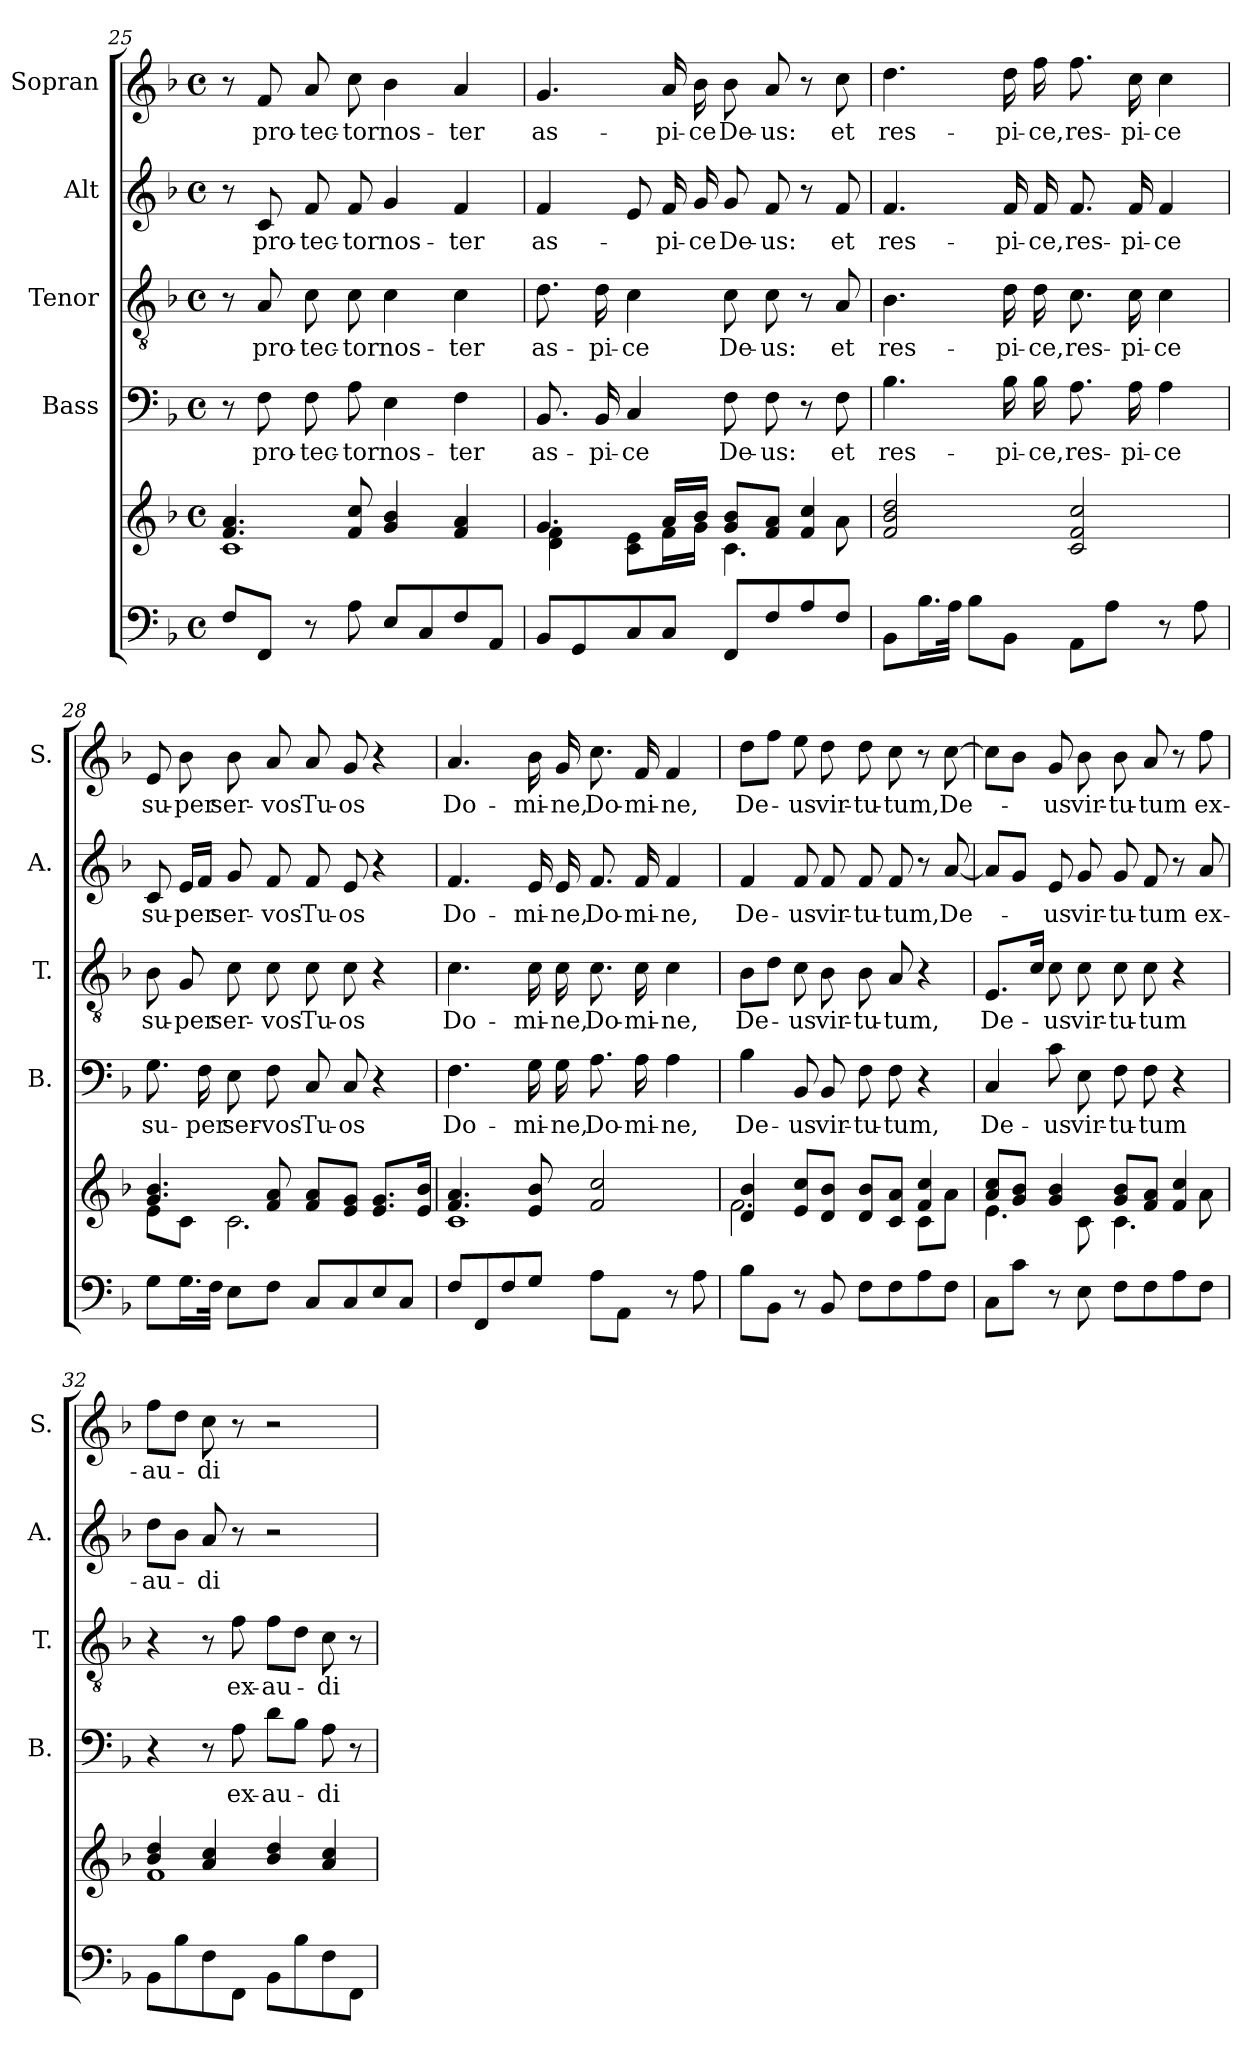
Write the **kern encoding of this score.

**kern	**kern	**kern	**text	**kern	**text	**kern	**text	**kern	**text
*part5	*part5	*part4	*part4	*part3	*part3	*part2	*part2	*part1	*part1
*staff6	*staff5	*staff4	*staff4	*staff3	*staff3	*staff2	*staff2	*staff1	*staff1
*	*	*I"Bass	*	*I"Tenor	*	*I"Alt	*	*I"Sopran	*
*	*	*I'B.	*	*I'T.	*	*I'A.	*	*I'S.	*
!!LO:LB:g=z
*clefF4	*clefG2	*clefF4	*	*clefGv2	*	*clefG2	*	*clefG2	*
*k[b-]	*k[b-]	*k[b-]	*	*k[b-]	*	*k[b-]	*	*k[b-]	*
*F:	*F:	*F:	*	*F:	*	*F:	*	*F:	*
*M4/4	*M4/4	*M4/4	*	*M4/4	*	*M4/4	*	*M4/4	*
*met(c)	*met(c)	*met(c)	*	*met(c)	*	*met(c)	*	*met(c)	*
=25	=25	=25	=25	=25	=25	=25	=25	=25	=25
*	*^	*	*	*	*	*	*	*	*
8F/L	4.f/ 4.a/	1c	8r	.	8r	.	8r	.	8r	.
!	!	!	!	!LO:LY:b	!	!LO:LY:b	!	!LO:LY:b	!	!LO:LY:b
8FF/J	.	.	8F\	pro-	8A/	pro-	8c/	pro-	8f/	pro-
!	!	!	!	!LO:LY:b	!	!LO:LY:b	!	!LO:LY:b	!	!LO:LY:b
8r	.	.	8F\	-tec-	8c\	-tec-	8f/	-tec-	8a/	-tec-
!	!	!	!	!LO:LY:b	!	!LO:LY:b	!	!LO:LY:b	!	!LO:LY:b
8A\	8f/ 8cc/	.	8A\	-tor	8c\	-tor	8f/	-tor	8cc\	-tor
!	!	!	!	!LO:LY:b	!	!LO:LY:b	!	!LO:LY:b	!	!LO:LY:b
8E/L	4g/ 4b-/	.	4E\	nos-	4c\	nos-	4g/	nos-	4b-\	nos-
8C/	.	.	.	.	.	.	.	.	.	.
!	!	!	!	!LO:LY:b	!	!LO:LY:b	!	!LO:LY:b	!	!LO:LY:b
8F/	4f/ 4a/	.	4F\	-ter	4c\	-ter	4f/	-ter	4a/	-ter
8AA/J	.	.	.	.	.	.	.	.	.	.
=26	=26	=26	=26	=26	=26	=26	=26	=26	=26	=26
!	!	!	!	!LO:LY:b	!	!LO:LY:b	!	!LO:LY:b	!	!LO:LY:b
8BB-/L	4.g/	4d\ 4f\	8.BB-/	as-	8.d\	as-	4f/	as-	4.g/	as-
8GG/	.	.	.	.	.	.	.	.	.	.
!	!	!	!	!LO:LY:b	!	!LO:LY:b	!	!	!	!
.	.	.	16BB-/	-pi-	16d\	-pi-	.	.	.	.
!	!	!	!	!LO:LY:b	!	!LO:LY:b	!	!	!	!
8C/	.	8c\ 8e\L	4C/	-ce	4c\	-ce	8e/	.	.	.
!	!	!	!	!	!	!	!	!LO:LY:b	!	!LO:LY:b
8C/J	16a/LL	16f\L	.	.	.	.	16f/	-pi-	16a/	-pi-
!	!	!	!	!	!	!	!	!LO:LY:b	!	!LO:LY:b
.	16b-/JJ	16g\JJ	.	.	.	.	16g/	-ce	16b-\	-ce
!	!	!	!	!LO:LY:b	!	!LO:LY:b	!	!LO:LY:b	!	!LO:LY:b
8FF/L	8g/ 8b-/L	4.c\	8F\	De-	8c\	De-	8g/	De-	8b-\	De-
!	!	!	!	!LO:LY:b	!	!LO:LY:b	!	!LO:LY:b	!	!LO:LY:b
8F/	8f/ 8a/J	.	8F\	-us:	8c\	-us:	8f/	-us:	8a/	-us:
8A/	4f/ 4cc/	.	8r	.	8r	.	8r	.	8r	.
!	!	!	!	!LO:LY:b	!	!LO:LY:b	!	!LO:LY:b	!	!LO:LY:b
8F/J	.	8a\	8F\	et	8A/	et	8f/	et	8cc\	et
=27	=27	=27	=27	=27	=27	=27	=27	=27	=27	=27
!	!	!	!	!LO:LY:b	!	!LO:LY:b	!	!LO:LY:b	!	!LO:LY:b
*	*v	*v	*	*	*	*	*	*	*	*
8BB-\L	2f/ 2b-/ 2dd/	4.B-\	res-	4.B-\	res-	4.f/	res-	4.dd\	res-
16.B-\L	.	.	.	.	.	.	.	.	.
32A\JJk	.	.	.	.	.	.	.	.	.
8B-\L	.	.	.	.	.	.	.	.	.
!	!	!	!LO:LY:b	!	!LO:LY:b	!	!LO:LY:b	!	!LO:LY:b
8BB-\J	.	16B-\	-pi-	16d\	-pi-	16f/	-pi-	16dd\	-pi-
!	!	!	!LO:LY:b	!	!LO:LY:b	!	!LO:LY:b	!	!LO:LY:b
.	.	16B-\	-ce,	16d\	-ce,	16f/	-ce,	16ff\	-ce,
!	!	!	!LO:LY:b	!	!LO:LY:b	!	!LO:LY:b	!	!LO:LY:b
8AA\L	2c/ 2f/ 2cc/	8.A\	res-	8.c\	res-	8.f/	res-	8.ff\	res-
8A\J	.	.	.	.	.	.	.	.	.
!	!	!	!LO:LY:b	!	!LO:LY:b	!	!LO:LY:b	!	!LO:LY:b
.	.	16A\	-pi-	16c\	-pi-	16f/	-pi-	16cc\	-pi-
!	!	!	!LO:LY:b	!	!LO:LY:b	!	!LO:LY:b	!	!LO:LY:b
8r	.	4A\	-ce	4c\	-ce	4f/	-ce	4cc\	-ce
8A\	.	.	.	.	.	.	.	.	.
!!LO:PB:g=z
=28	=28	=28	=28	=28	=28	=28	=28	=28	=28
*	*^	*	*	*	*	*	*	*	*
!	!	!	!	!LO:LY:b	!	!LO:LY:b	!	!LO:LY:b	!	!LO:LY:b
8G\L	4.g/ 4.b-/	8e\L	8.G\	su-	8B-\	su-	8c/	su-	8e/	su-
!	!	!	!	!	!	!LO:LY:b	!	!LO:LY:b	!	!LO:LY:b
16.G\L	.	8c\J	.	.	8G/	-per	16e/LL	-per	8b-\	-per
!	!	!	!	!LO:LY:b	!	!	!	!	!	!
.	.	.	16F\	-per	.	.	16f/JJ	.	.	.
32F\JJk	.	.	.	.	.	.	.	.	.	.
!	!	!	!	!LO:LY:b	!	!LO:LY:b	!	!LO:LY:b	!	!LO:LY:b
8E\L	.	2.c\	8E\	ser-	8c\	ser-	8g/	ser-	8b-\	ser-
!	!	!	!	!LO:LY:b	!	!LO:LY:b	!	!LO:LY:b	!	!LO:LY:b
8F\J	8f/ 8a/	.	8F\	-vos	8c\	-vos	8f/	-vos	8a/	-vos
!	!	!	!	!LO:LY:b	!	!LO:LY:b	!	!LO:LY:b	!	!LO:LY:b
8C/L	8f/ 8a/L	.	8C/	Tu-	8c\	Tu-	8f/	Tu-	8a/	Tu-
!	!	!	!	!LO:LY:b	!	!LO:LY:b	!	!LO:LY:b	!	!LO:LY:b
8C/	8e/ 8g/J	.	8C/	-os	8c\	-os	8e/	-os	8g/	-os
8E/	8.e/ 8.g/L	.	4r	.	4r	.	4r	.	4r	.
8C/J	.	.	.	.	.	.	.	.	.	.
.	16e/ 16b-/Jk	.	.	.	.	.	.	.	.	.
=29	=29	=29	=29	=29	=29	=29	=29	=29	=29	=29
!	!	!	!	!LO:LY:b	!	!LO:LY:b	!	!LO:LY:b	!	!LO:LY:b
8F/L	4.f/ 4.a/	1c	4.F\	Do-	4.c\	Do-	4.f/	Do-	4.a/	Do-
8FF/	.	.	.	.	.	.	.	.	.	.
8F/	.	.	.	.	.	.	.	.	.	.
!	!	!	!	!LO:LY:b	!	!LO:LY:b	!	!LO:LY:b	!	!LO:LY:b
8G/J	8e/ 8b-/	.	16G\	-mi-	16c\	-mi-	16e/	-mi-	16b-\	-mi-
!	!	!	!	!LO:LY:b	!	!LO:LY:b	!	!LO:LY:b	!	!LO:LY:b
.	.	.	16G\	-ne,	16c\	-ne,	16e/	-ne,	16g/	-ne,
!	!	!	!	!LO:LY:b	!	!LO:LY:b	!	!LO:LY:b	!	!LO:LY:b
8A\L	2f/ 2cc/	.	8.A\	Do-	8.c\	Do-	8.f/	Do-	8.cc\	Do-
8AA\J	.	.	.	.	.	.	.	.	.	.
!	!	!	!	!LO:LY:b	!	!LO:LY:b	!	!LO:LY:b	!	!LO:LY:b
.	.	.	16A\	-mi-	16c\	-mi-	16f/	-mi-	16f/	-mi-
!	!	!	!	!LO:LY:b	!	!LO:LY:b	!	!LO:LY:b	!	!LO:LY:b
8r	.	.	4A\	-ne,	4c\	-ne,	4f/	-ne,	4f/	-ne,
8A\	.	.	.	.	.	.	.	.	.	.
=30	=30	=30	=30	=30	=30	=30	=30	=30	=30	=30
!	!	!	!	!LO:LY:b	!	!LO:LY:b	!	!LO:LY:b	!	!LO:LY:b
8B-\L	4d/ 4b-/	2.f\	4B-\	De-	8B-\L	De-	4f/	De-	8dd\L	De-
8BB-\J	.	.	.	.	8d\J	.	.	.	8ff\J	.
!	!	!	!	!LO:LY:b	!	!LO:LY:b	!	!LO:LY:b	!	!LO:LY:b
8r	8e/ 8cc/L	.	8BB-/	-us	8c\	-us	8f/	-us	8ee\	-us
!	!	!	!	!LO:LY:b	!	!LO:LY:b	!	!LO:LY:b	!	!LO:LY:b
8BB-/	8d/ 8b-/J	.	8BB-/	vir-	8B-\	vir-	8f/	vir-	8dd\	vir-
!	!	!	!	!LO:LY:b	!	!LO:LY:b	!	!LO:LY:b	!	!LO:LY:b
8F\L	8d/ 8b-/L	.	8F\	-tu-	8B-\	-tu-	8f/	-tu-	8dd\	-tu-
!	!	!	!	!LO:LY:b	!	!LO:LY:b	!	!LO:LY:b	!	!LO:LY:b
8F\	8c/ 8a/J	.	8F\	-tum,	8A/	-tum,	8f/	-tum,	8cc\	-tum,
8A\	4f/ 4cc/	8c\L	4r	.	4r	.	8r	.	8r	.
!	!	!	!	!	!	!	!	!LO:LY:b	!	!LO:LY:b
8F\J	.	8a\J	.	.	.	.	[8a/	De-	[8cc\	De-
!!LO:LB:g=z
=31	=31	=31	=31	=31	=31	=31	=31	=31	=31	=31
!	!	!	!	!LO:LY:b	!	!LO:LY:b	!	!	!	!
8C\L	8a/ 8cc/L	4.e\	4C/	De-	8.E/L	De-	8a/L]	.	8cc\L]	.
8c\J	8g/ 8b-/J	.	.	.	.	.	8g/J	.	8b-\J	.
.	.	.	.	.	16c/Jk	.	.	.	.	.
!	!	!	!	!LO:LY:b	!	!LO:LY:b	!	!LO:LY:b	!	!LO:LY:b
8r	4g/ 4b-/	.	8c\	-us	8c\	-us	8e/	-us	8g/	-us
!	!	!	!	!LO:LY:b	!	!LO:LY:b	!	!LO:LY:b	!	!LO:LY:b
8E\	.	8c\	8E\	vir-	8c\	vir-	8g/	vir-	8b-\	vir-
!	!	!	!	!LO:LY:b	!	!LO:LY:b	!	!LO:LY:b	!	!LO:LY:b
8F\L	8g/ 8b-/L	4.c\	8F\	-tu-	8c\	-tu-	8g/	-tu-	8b-\	-tu-
!	!	!	!	!LO:LY:b	!	!LO:LY:b	!	!LO:LY:b	!	!LO:LY:b
8F\	8f/ 8a/J	.	8F\	-tum	8c\	-tum	8f/	-tum	8a/	-tum
8A\	4f/ 4cc/	.	4r	.	4r	.	8r	.	8r	.
!	!	!	!	!	!	!	!	!LO:LY:b	!	!LO:LY:b
8F\J	.	8a\	.	.	.	.	8a/	ex-	8ff\	ex-
=32	=32	=32	=32	=32	=32	=32	=32	=32	=32	=32
!	!	!	!	!	!	!	!	!LO:LY:b	!	!LO:LY:b
8BB-\L	4b-/ 4dd/	1f	4r	.	4r	.	8dd\L	-au-	8ff\L	-au-
8B-\	.	.	.	.	.	.	8b-\J	.	8dd\J	.
!	!	!	!	!	!	!	!	!LO:LY:b	!	!LO:LY:b
8F\	4a/ 4cc/	.	8r	.	8r	.	8a/	-di	8cc\	-di
!	!	!	!	!LO:LY:b	!	!LO:LY:b	!	!	!	!
8FF\J	.	.	8A\	ex-	8f\	ex-	8r	.	8r	.
!	!	!	!	!LO:LY:b	!	!LO:LY:b	!	!	!	!
8BB-\L	4b-/ 4dd/	.	8d\L	-au-	8f\L	-au-	2r	.	2r	.
8B-\	.	.	8B-\J	.	8d\J	.	.	.	.	.
!	!	!	!	!LO:LY:b	!	!LO:LY:b	!	!	!	!
8F\	4a/ 4cc/	.	8A\	-di	8c\	-di	.	.	.	.
8FF\J	.	.	8r	.	8r	.	.	.	.	.
*	*v	*v	*	*	*	*	*	*	*	*
=	=	=	=	=	=	=	=	=	=
*-	*-	*-	*-	*-	*-	*-	*-	*-	*-
